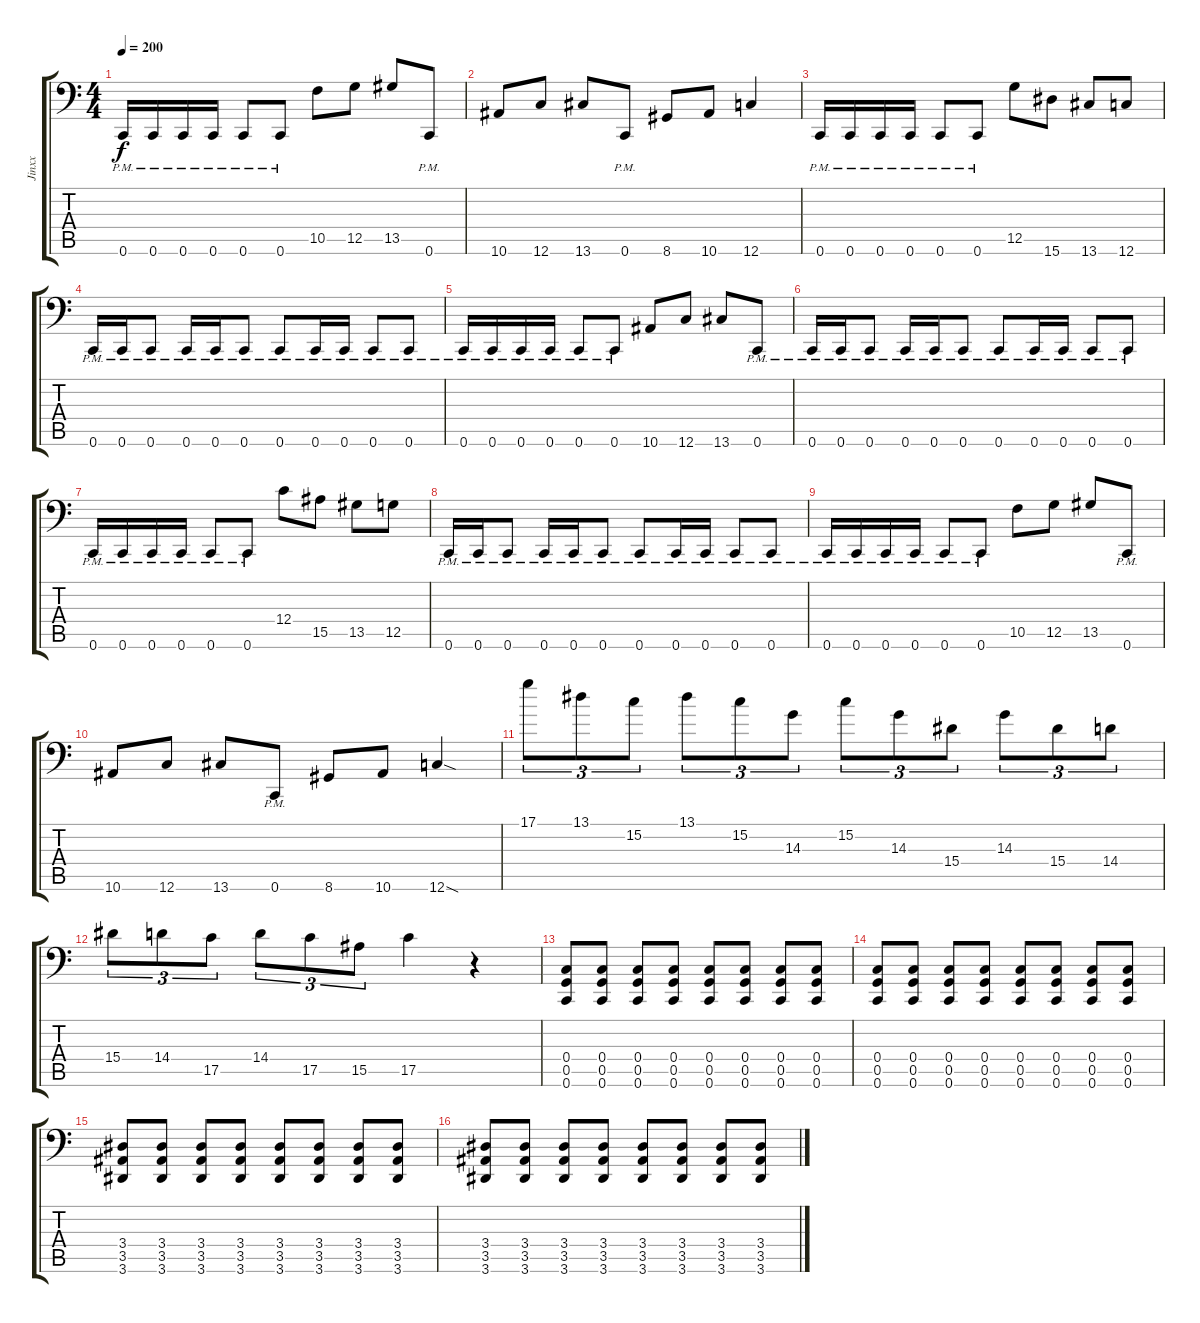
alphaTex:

\track ("Jinxx" "Jinxx") {instrument distortionguitar}
\staff {score tabs}
\tuning (D3 A2 F2 C2 G1 C1) {hide}
\ts (4 4)
\tempo 200
\clef f4
\ks c
0.6{pm}.16{dy f} 0.6{pm}.16 0.6{pm}.16 0.6{pm}.16 0.6{pm}.8 0.6{pm}.8 10.5.8 12.5.8 13.5.8 0.6{pm}.8 |
10.6.8 12.6.8 13.6.8 0.6{pm}.8 8.6.8 10.6.8 12.6.4 |
0.6{pm}.16 0.6{pm}.16 0.6{pm}.16 0.6{pm}.16 0.6{pm}.8 0.6{pm}.8 12.5.8 15.6.8 13.6.8 12.6.8 |
0.6{pm}.16 0.6{pm}.16 0.6{pm}.8 0.6{pm}.16 0.6{pm}.16 0.6{pm}.8 0.6{pm}.8 0.6{pm}.16 0.6{pm}.16 0.6{pm}.8 0.6{pm}.8 |
0.6{pm}.16 0.6{pm}.16 0.6{pm}.16 0.6{pm}.16 0.6{pm}.8 0.6{pm}.8 10.6.8 12.6.8 13.6.8 0.6{pm}.8 |
0.6{pm}.16 0.6{pm}.16 0.6{pm}.8 0.6{pm}.16 0.6{pm}.16 0.6{pm}.8 0.6{pm}.8 0.6{pm}.16 0.6{pm}.16 0.6{pm}.8 0.6{pm}.8 |
0.6{pm}.16 0.6{pm}.16 0.6{pm}.16 0.6{pm}.16 0.6{pm}.8 0.6{pm}.8 12.4.8 15.5.8 13.5.8 12.5.8 |
0.6{pm}.16 0.6{pm}.16 0.6{pm}.8 0.6{pm}.16 0.6{pm}.16 0.6{pm}.8 0.6{pm}.8 0.6{pm}.16 0.6{pm}.16 0.6{pm}.8 0.6{pm}.8 |
0.6{pm}.16 0.6{pm}.16 0.6{pm}.16 0.6{pm}.16 0.6{pm}.8 0.6{pm}.8 10.5.8 12.5.8 13.5.8 0.6{pm}.8 |
10.6.8 12.6.8 13.6.8 0.6{pm}.8 8.6.8 10.6.8 12.6{sod}.4 |
17.1.8{tu (3 2)} 13.1.8{tu (3 2)} 15.2.8{tu (3 2)} 13.1.8{tu (3 2)} 15.2.8{tu (3 2)} 14.3.8{tu (3 2)} 15.2.8{tu (3 2)} 14.3.8{tu (3 2)} 15.4.8{tu (3 2)} 14.3.8{tu (3 2)} 15.4.8{tu (3 2)} 14.4.8{tu (3 2)} |
15.4.8{tu (3 2)} 14.4.8{tu (3 2)} 17.5.8{tu (3 2)} 14.4.8{tu (3 2)} 17.5.8{tu (3 2)} 15.5.8{tu (3 2)} 17.5.4 r.4 |
(0.4 0.5 0.6).8{volume 13 balance 8} (0.4 0.5 0.6).8 (0.4 0.5 0.6).8 (0.4 0.5 0.6).8 (0.4 0.5 0.6).8 (0.4 0.5 0.6).8 (0.4 0.5 0.6).8 (0.4 0.5 0.6).8 |
(0.4 0.5 0.6).8 (0.4 0.5 0.6).8 (0.4 0.5 0.6).8 (0.4 0.5 0.6).8 (0.4 0.5 0.6).8 (0.4 0.5 0.6).8 (0.4 0.5 0.6).8 (0.4 0.5 0.6).8 |
(3.4 3.5 3.6).8 (3.4 3.5 3.6).8 (3.4 3.5 3.6).8 (3.4 3.5 3.6).8 (3.4 3.5 3.6).8 (3.4 3.5 3.6).8 (3.4 3.5 3.6).8 (3.4 3.5 3.6).8 |
(3.4 3.5 3.6).8 (3.4 3.5 3.6).8 (3.4 3.5 3.6).8 (3.4 3.5 3.6).8 (3.4 3.5 3.6).8 (3.4 3.5 3.6).8 (3.4 3.5 3.6).8 (3.4 3.5 3.6).8
